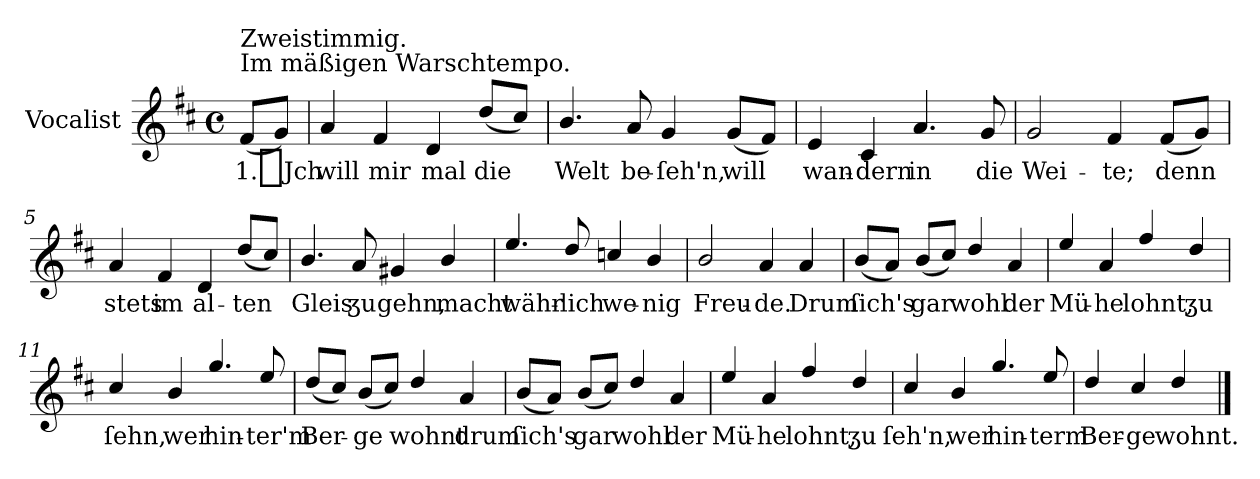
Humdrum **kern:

**kern	**text
*part1	*part1
*staff1	*staff1
*I"Vocalist	*
*k[f#c#]	*
*D:	*
*M4/4	*
*met(c)	*
=	=
!LO:TX:a:t=Im mäßigen Warschtempo.	!
!LO:TX:a:t=Zweistimmig.	!
(>8f#L	1._Jch
8gJ)	.
=1	=1
4a	will
4f#	mir
4d	mal
(>8dd/L	die
8cc#J)	.
=2	=2
4.b/	Welt
8a	be-
4g	-ſeh'n,
(>8gL	will
8f#J)	.
=3	=3
4e	wan-
4c#	-dern
4.a	in
8g	die
=4	=4
2g	Wei-
4f#	-te;
(>8f#L	denn
8gJ)	.
=5	=5
4a	stets
4f#	im
4d	al-
(>8dd/L	-ten
8cc#J)	.
=6	=6
4.b/	Gleis
8a	ʒu
4g#X	gehn,
4b/	macht
=7	=7
4.ee/	währ-
8dd/	-lich
4ccn/	we-
4b/	-nig
=8	=8
2b/	Freu-
4a	-de.
4a	Drum
=9	=9
(>8bL	ſich's
8aJ)	.
(>8b/L	gar
8cc#J)	.
4dd/	wohl
4a	der
=10	=10
4ee/	Mü-
4a	-he
4ff#/	lohnt,
4dd/	ʒu
=11	=11
4cc#/	ſehn,
4b/	wer
4.gg/	hin-
8ee/	-ter'm
=12	=12
(>8dd/L	Ber-
8cc#J)	.
(>8b/L	-ge
8cc#J)	.
4dd/	wohnt
4a	drum
=13	=13
(>8b/L	ſich's
8aJ)	.
(>8b/L	gar
8cc#J)	.
4dd/	wohl
4a	der
=14	=14
4ee/	Mü-
4a	-he
4ff#/	lohnt,
4dd/	ʒu
=15	=15
4cc#/	ſeh'n,
4b/	wer
4.gg/	hin-
8ee/	-term
=16	=16
4dd/	Ber-
4cc#/	-ge
4dd/	wohnt.
==	==
*-	*-
